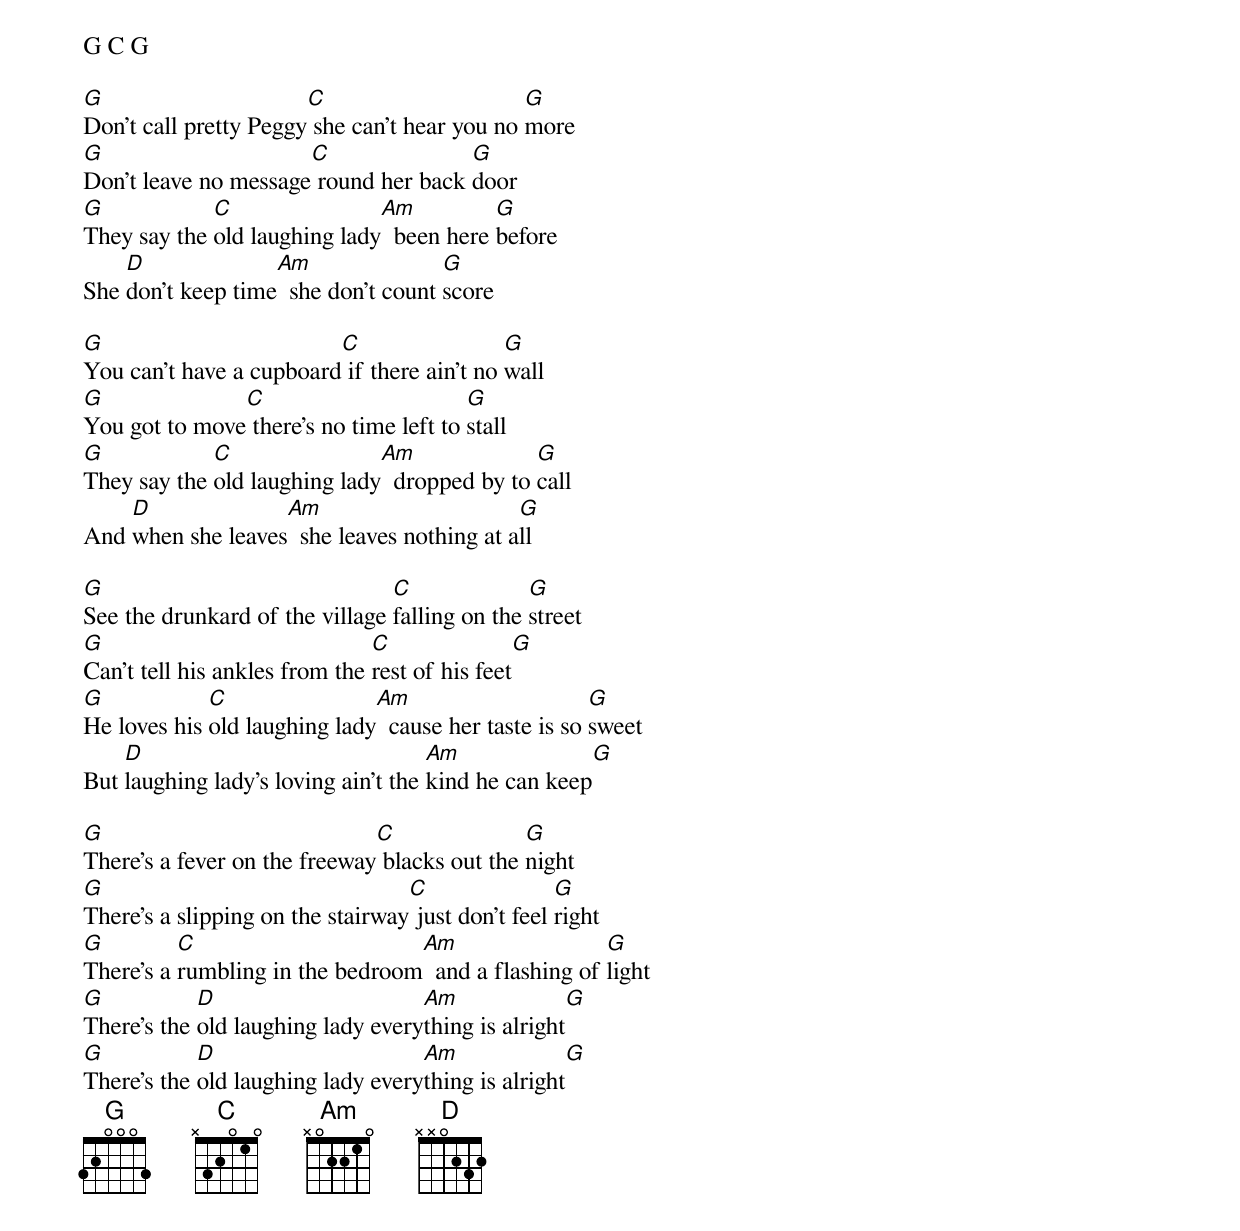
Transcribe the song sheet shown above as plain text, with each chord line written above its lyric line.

G C G

G                      C                      G
Don't call pretty Peggy she can't hear you no more
G                     C               G
Don't leave no message round her back door
G            C                Am          G
They say the old laughing lady  been here before
    D              Am                G
She don't keep time  she don't count score

G                        C                  G
You can't have a cupboard if there ain't no wall
G              C                        G
You got to move there's no time left to stall
G            C                Am              G
They say the old laughing lady  dropped by to call
    D              Am                       G
And when she leaves  she leaves nothing at all

G                               C              G
See the drunkard of the village falling on the street
G                              C               G
Can't tell his ankles from the rest of his feet
G            C                Am                      G
He loves his old laughing lady  cause her taste is so sweet
    D                                Am              G
But laughing lady's loving ain't the kind he can keep

G                             C               G
There's a fever on the freeway blacks out the night
G                                 C                G
There's a slipping on the stairway just don't feel right
G         C                      Am                  G
There's a rumbling in the bedroom  and a flashing of light
G           D                      Am              G
There's the old laughing lady everything is alright
G           D                      Am              G
There's the old laughing lady everything is alright
